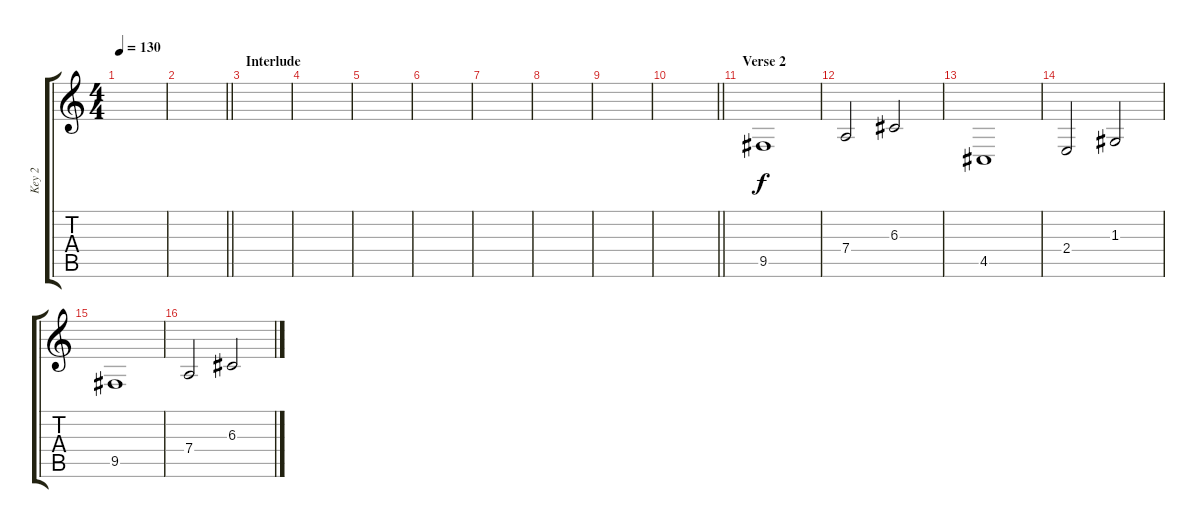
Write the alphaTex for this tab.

\track ("Key 2" "Key 2") {instrument stringensemble1}
\staff {score tabs}
\tuning (E4 B3 G3 D3 A2 E2) {hide}
\ts (4 4)
\tempo 130
\clef g2
\ks c
|
\barLineRight lightlight
|
\section ("" "Interlude")
|
|
|
|
|
|
|
\barLineRight lightlight
|
\section ("" "Verse 2")
9.5.1{instrument stringensemble1} |
7.4.2 6.3.2 |
4.5.1 |
2.4.2 1.3.2 |
9.5.1 |
7.4.2 6.3.2
